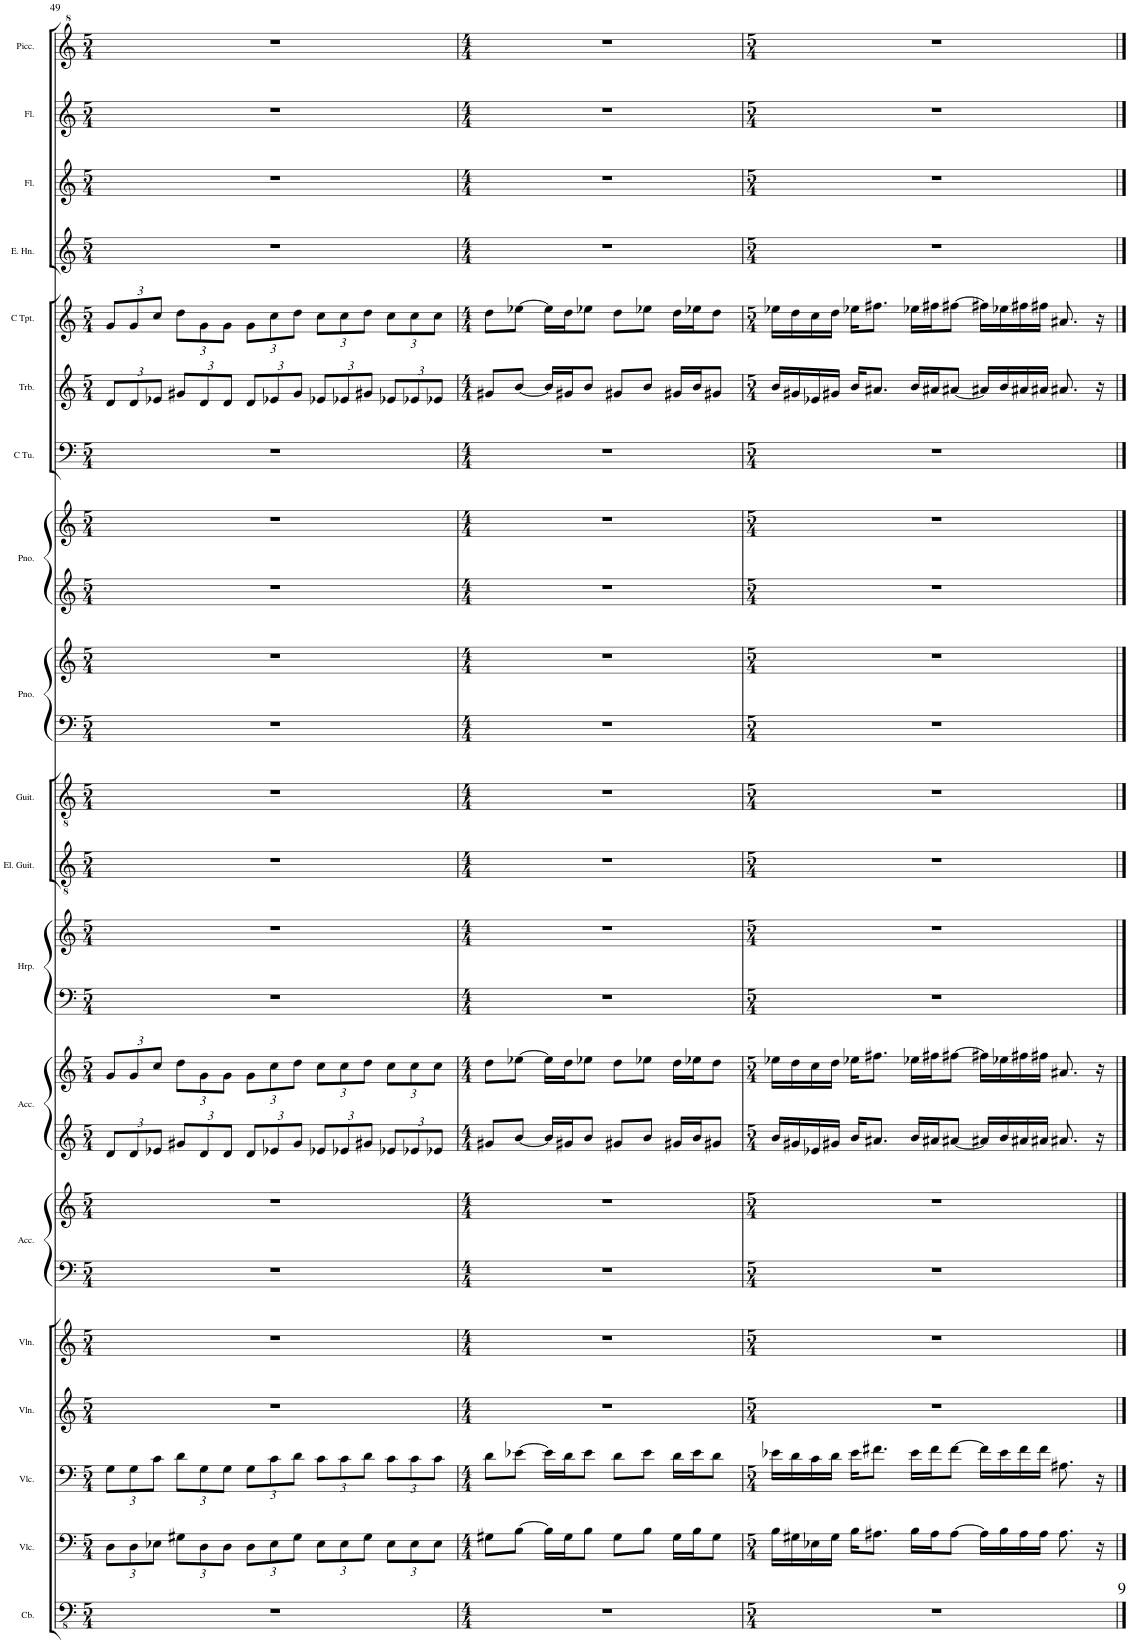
**kern	**kern	**kern	**kern	**kern	**kern	**kern	**kern	**kern	**kern	**kern	**kern	**kern	**kern	**kern	**kern	**kern	**kern	**kern	**kern	**kern	**kern	**kern	**kern
*part19	*part18	*part17	*part16	*part15	*part14	*part14	*part13	*part13	*part12	*part12	*part11	*part10	*part9	*part9	*part8	*part8	*part7	*part6	*part5	*part4	*part3	*part2	*part1
*staff24	*staff23	*staff22	*staff21	*staff20	*staff19	*staff18	*staff17	*staff16	*staff15	*staff14	*staff13	*staff12	*staff11	*staff10	*staff9	*staff8	*staff7	*staff6	*staff5	*staff4	*staff3	*staff2	*staff1
*I"Contrabass	*I"Violoncello	*I"Violoncello	*I"Violin	*I"Violin	*I"Accordion	*	*I"Accordion	*	*I"Harp	*	*I"Electric Guitar	*I"Guitar	*I"Piano	*	*I"Piano	*	*I"C Tuba	*I"Trombone	*I"C Trumpet	*I"English Horn	*I"Flute	*I"Flute	*I"Piccolo
*I'Cb.	*I'Vlc.	*I'Vlc.	*I'Vln.	*I'Vln.	*I'Acc.	*	*I'Acc.	*	*I'Hrp.	*	*I'El. Guit.	*I'Guit.	*I'Pno.	*	*I'Pno.	*	*I'C Tu.	*I'Trb.	*I'C Tpt.	*I'E. Hn.	*I'Fl.	*I'Fl.	*I'Picc.
!!LO:PB:g=z
*clefFv4	*clefF4	*clefF4	*clefG2	*clefG2	*clefF4	*clefG2	*clefG2	*clefG2	*clefF4	*clefG2	*clefGv2	*clefGv2	*clefF4	*clefG2	*clefG2	*clefG2	*clefF4	*clefG2	*clefG2	*clefG2	*clefG2	*clefG2	*clefG^2
*ITrd7c12	*	*	*	*	*	*	*	*	*	*	*	*	*	*	*	*	*	*	*	*ITrd4c7	*	*	*ITrd-7c-12
*k[]	*k[]	*k[]	*k[]	*k[]	*k[]	*k[]	*k[]	*k[]	*k[]	*k[]	*k[]	*k[]	*k[]	*k[]	*k[]	*k[]	*k[]	*k[]	*k[]	*k[]	*k[]	*k[]	*k[]
*M5/4	*M5/4	*M5/4	*M5/4	*M5/4	*M5/4	*M5/4	*M5/4	*M5/4	*M5/4	*M5/4	*M5/4	*M5/4	*M5/4	*M5/4	*M5/4	*M5/4	*M5/4	*M5/4	*M5/4	*M5/4	*M5/4	*M5/4	*M5/4
*	*Xbrackettup	*Xbrackettup	*	*	*	*	*Xbrackettup	*Xbrackettup	*	*	*	*	*	*	*	*	*	*Xbrackettup	*Xbrackettup	*	*	*	*
=49	=49	=49	=49	=49	=49	=49	=49	=49	=49	=49	=49	=49	=49	=49	=49	=49	=49	=49	=49	=49	=49	=49	=49
4%5r	12D\L	12G\L	4%5r	4%5r	4%5r	4%5r	12d/L	12g/L	4%5r	4%5r	4%5r	4%5r	4%5r	4%5r	4%5r	4%5r	4%5r	12d/L	12g/L	4%5r	4%5r	4%5r	4%5r
.	12D\	12G\	.	.	.	.	12d/	12g/	.	.	.	.	.	.	.	.	.	12d/	12g/	.	.	.	.
.	12E-X\J	12c\J	.	.	.	.	12e-X/J	12cc/J	.	.	.	.	.	.	.	.	.	12e-X/J	12cc/J	.	.	.	.
.	12G#X\L	12d\L	.	.	.	.	12g#X/L	12dd\L	.	.	.	.	.	.	.	.	.	12g#X/L	12dd\L	.	.	.	.
.	12D\	12G\	.	.	.	.	12d/	12g\	.	.	.	.	.	.	.	.	.	12d/	12g\	.	.	.	.
.	12D\J	12G\J	.	.	.	.	12d/J	12g\J	.	.	.	.	.	.	.	.	.	12d/J	12g\J	.	.	.	.
.	12D\L	12G\L	.	.	.	.	12d/L	12g\L	.	.	.	.	.	.	.	.	.	12d/L	12g\L	.	.	.	.
.	12E-\	12c\	.	.	.	.	12e-X/	12cc\	.	.	.	.	.	.	.	.	.	12e-X/	12cc\	.	.	.	.
.	12G#\J	12d\J	.	.	.	.	12g#/J	12dd\J	.	.	.	.	.	.	.	.	.	12g#/J	12dd\J	.	.	.	.
.	12E-\L	12c\L	.	.	.	.	12e-X/L	12cc\L	.	.	.	.	.	.	.	.	.	12e-X/L	12cc\L	.	.	.	.
.	12E-\	12c\	.	.	.	.	12e-X/	12cc\	.	.	.	.	.	.	.	.	.	12e-X/	12cc\	.	.	.	.
.	12G#\J	12d\J	.	.	.	.	12g#X/J	12dd\J	.	.	.	.	.	.	.	.	.	12g#X/J	12dd\J	.	.	.	.
.	12E-\L	12c\L	.	.	.	.	12e-X/L	12cc\L	.	.	.	.	.	.	.	.	.	12e-X/L	12cc\L	.	.	.	.
.	12E-\	12c\	.	.	.	.	12e-X/	12cc\	.	.	.	.	.	.	.	.	.	12e-X/	12cc\	.	.	.	.
.	12E-\J	12c\J	.	.	.	.	12e-X/J	12cc\J	.	.	.	.	.	.	.	.	.	12e-X/J	12cc\J	.	.	.	.
=50	=50	=50	=50	=50	=50	=50	=50	=50	=50	=50	=50	=50	=50	=50	=50	=50	=50	=50	=50	=50	=50	=50	=50
*M4/4	*M4/4	*M4/4	*M4/4	*M4/4	*M4/4	*M4/4	*M4/4	*M4/4	*M4/4	*M4/4	*M4/4	*M4/4	*M4/4	*M4/4	*M4/4	*M4/4	*M4/4	*M4/4	*M4/4	*M4/4	*M4/4	*M4/4	*M4/4
1r	8G#X\L	8d\L	1r	1r	1r	1r	8g#X/L	8dd\L	1r	1r	1r	1r	1r	1r	1r	1r	1r	8g#X/L	8dd\L	1r	1r	1r	1r
.	[8B\J	[8e-X\J	.	.	.	.	[8b/J	[8ee-X\J	.	.	.	.	.	.	.	.	.	[8b/J	[8ee-X\J	.	.	.	.
.	16B\LL]	16e-\LL]	.	.	.	.	16b/LL]	16ee-\LL]	.	.	.	.	.	.	.	.	.	16b/LL]	16ee-\LL]	.	.	.	.
.	16G#\J	16d\J	.	.	.	.	16g#X/J	16dd\J	.	.	.	.	.	.	.	.	.	16g#X/J	16dd\J	.	.	.	.
.	8B\J	8e-\J	.	.	.	.	8b/J	8ee-X\J	.	.	.	.	.	.	.	.	.	8b/J	8ee-X\J	.	.	.	.
.	8G#\L	8d\L	.	.	.	.	8g#X/L	8dd\L	.	.	.	.	.	.	.	.	.	8g#X/L	8dd\L	.	.	.	.
.	8B\J	8e-\J	.	.	.	.	8b/J	8ee-X\J	.	.	.	.	.	.	.	.	.	8b/J	8ee-X\J	.	.	.	.
.	16G#\LL	16d\LL	.	.	.	.	16g#X/LL	16dd\LL	.	.	.	.	.	.	.	.	.	16g#X/LL	16dd\LL	.	.	.	.
.	16B\J	16e-\J	.	.	.	.	16b/J	16ee-X\J	.	.	.	.	.	.	.	.	.	16b/J	16ee-X\J	.	.	.	.
.	8G#\J	8d\J	.	.	.	.	8g#X/J	8dd\J	.	.	.	.	.	.	.	.	.	8g#X/J	8dd\J	.	.	.	.
=51	=51	=51	=51	=51	=51	=51	=51	=51	=51	=51	=51	=51	=51	=51	=51	=51	=51	=51	=51	=51	=51	=51	=51
*M5/4	*M5/4	*M5/4	*M5/4	*M5/4	*M5/4	*M5/4	*M5/4	*M5/4	*M5/4	*M5/4	*M5/4	*M5/4	*M5/4	*M5/4	*M5/4	*M5/4	*M5/4	*M5/4	*M5/4	*M5/4	*M5/4	*M5/4	*M5/4
4%5r	16B\LL	16e-X\LL	4%5r	4%5r	4%5r	4%5r	16b/LL	16ee-X\LL	4%5r	4%5r	4%5r	4%5r	4%5r	4%5r	4%5r	4%5r	4%5r	16b/LL	16ee-X\LL	4%5r	4%5r	4%5r	4%5r
.	16G#X\	16d\	.	.	.	.	16g#X/	16dd\	.	.	.	.	.	.	.	.	.	16g#X/	16dd\	.	.	.	.
.	16E-X\	16c\	.	.	.	.	16e-X/	16cc\	.	.	.	.	.	.	.	.	.	16e-X/	16cc\	.	.	.	.
.	16G#\JJ	16d\JJ	.	.	.	.	16g#X/JJ	16dd\JJ	.	.	.	.	.	.	.	.	.	16g#X/JJ	16dd\JJ	.	.	.	.
.	16B\KL	16e-\KL	.	.	.	.	16b/KL	16ee-X\KL	.	.	.	.	.	.	.	.	.	16b/KL	16ee-X\KL	.	.	.	.
.	8.A#X\J	8.f#X\J	.	.	.	.	8.a#X/J	8.ff#X\J	.	.	.	.	.	.	.	.	.	8.a#X/J	8.ff#X\J	.	.	.	.
.	16B\LL	16e-\LL	.	.	.	.	16b/LL	16ee-X\LL	.	.	.	.	.	.	.	.	.	16b/LL	16ee-X\LL	.	.	.	.
.	16A#\J	16f#\J	.	.	.	.	16a#X/J	16ff#X\J	.	.	.	.	.	.	.	.	.	16a#X/J	16ff#X\J	.	.	.	.
.	[8A#\J	[8f#\J	.	.	.	.	[8a#X/J	[8ff#X\J	.	.	.	.	.	.	.	.	.	[8a#X/J	[8ff#X\J	.	.	.	.
.	16A#\LL]	16f#\LL]	.	.	.	.	16a#X/LL]	16ff#X\LL]	.	.	.	.	.	.	.	.	.	16a#X/LL]	16ff#X\LL]	.	.	.	.
.	16B\	16e-\	.	.	.	.	16b/	16ee-X\	.	.	.	.	.	.	.	.	.	16b/	16ee-X\	.	.	.	.
.	16A#\	16f#\	.	.	.	.	16a#X/	16ff#X\	.	.	.	.	.	.	.	.	.	16a#X/	16ff#X\	.	.	.	.
.	16A#\JJ	16f#\JJ	.	.	.	.	16a#X/JJ	16ff#X\JJ	.	.	.	.	.	.	.	.	.	16a#X/JJ	16ff#X\JJ	.	.	.	.
.	8.A#\	8.A#X\	.	.	.	.	8.a#X/	8.a#X/	.	.	.	.	.	.	.	.	.	8.a#X/	8.a#X/	.	.	.	.
.	16r	16r	.	.	.	.	16r	16r	.	.	.	.	.	.	.	.	.	16r	16r	.	.	.	.
==	==	==	==	==	==	==	==	==	==	==	==	==	==	==	==	==	==	==	==	==	==	==	==
*-	*-	*-	*-	*-	*-	*-	*-	*-	*-	*-	*-	*-	*-	*-	*-	*-	*-	*-	*-	*-	*-	*-	*-
